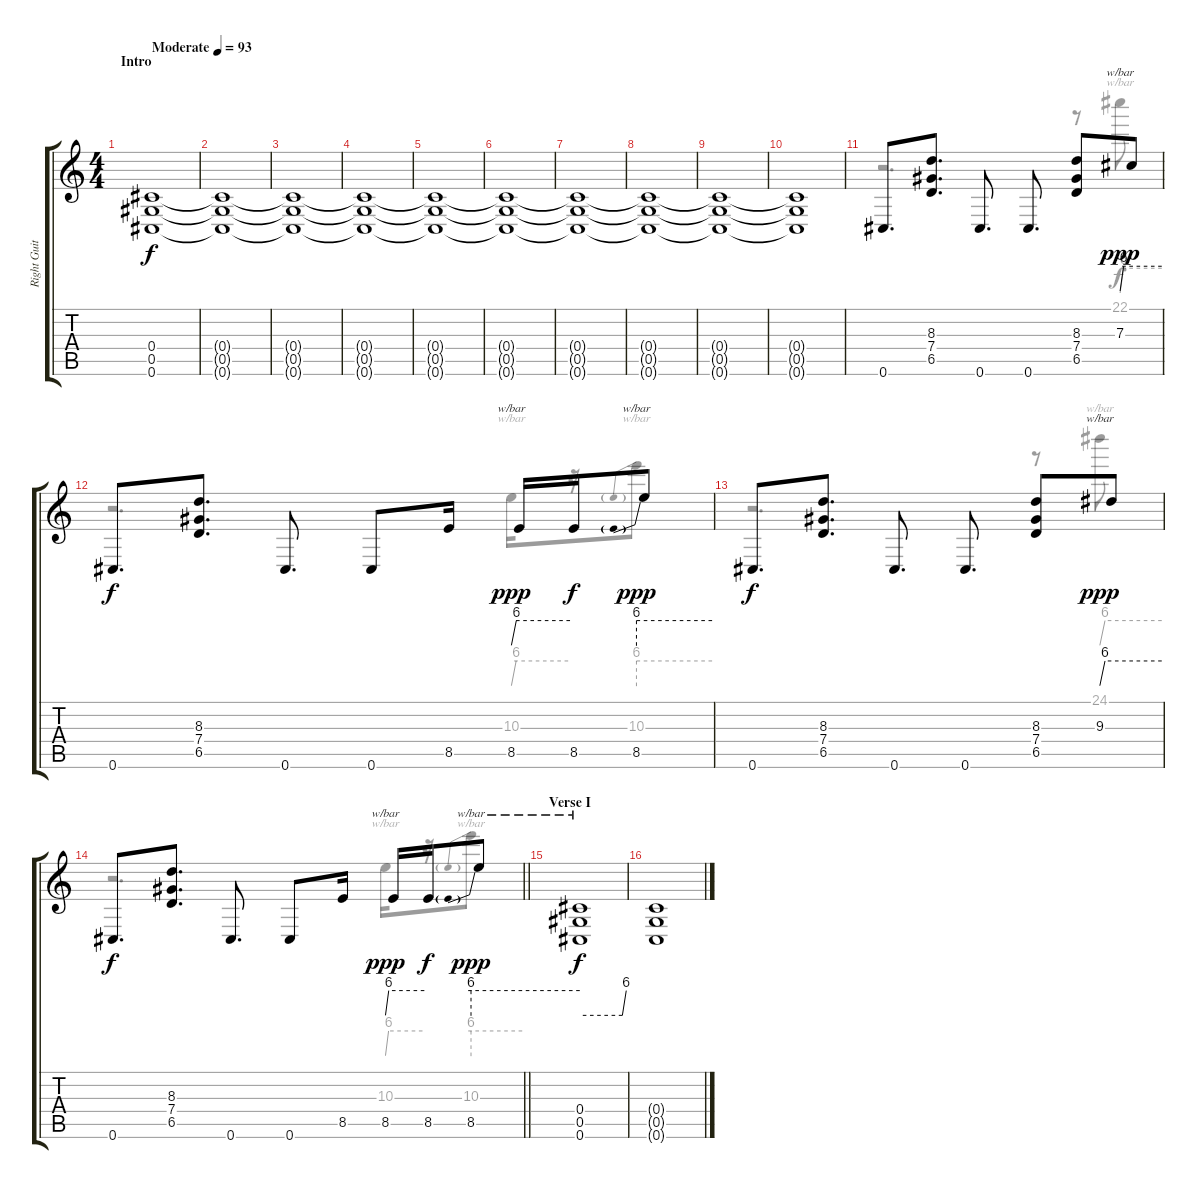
\track ("Right Guitar" "Right Guit") {instrument distortionguitar}
\staff {score tabs}
\tuning (Eb4 Bb3 Gb3 Db3 Ab2 Db2) {hide}
\voice
\ts (4 4)
\section ("" "Intro")
\tempo (93 "Moderate")
\clef g2
\ks c
(0.4 0.5 0.6).1{dy f instrument distortionguitar} |
(0.4{t} 0.5{t} 0.6{t}).1 |
(0.4{t} 0.5{t} 0.6{t}).1 |
(0.4{t} 0.5{t} 0.6{t}).1 |
(0.4{t} 0.5{t} 0.6{t}).1 |
(0.4{t} 0.5{t} 0.6{t}).1 |
(0.4{t} 0.5{t} 0.6{t}).1 |
(0.4{t} 0.5{t} 0.6{t}).1 |
(0.4{t} 0.5{t} 0.6{t}).1 |
(0.4{t} 0.5{t} 0.6{t}).1 |
0.6.8{d} (8.3 7.4 6.5).8{d} 0.6.8{d} 0.6.8{d} (8.3 7.4 6.5).8 7.3.8{tbe (custom default 0 0 5 24 60 24) dy ppp} |
0.6.8{d dy f} (8.3 7.4 6.5).8{d} 0.6.8{d} 0.6.8 8.5.16 8.5.16{tbe (custom default 0 0 5 24 60 24) dy ppp} 8.5.16{dy f} 8.5.8{tbe (predive default 0 24 60 24) dy ppp} |
0.6.8{d dy f} (8.3 7.4 6.5).8{d} 0.6.8{d} 0.6.8{d} (8.3 7.4 6.5).8 9.3.8{tbe (custom default 0 0 5 24 60 24) dy ppp} |
\barLineRight lightlight
0.6.8{d dy f} (8.3 7.4 6.5).8{d} 0.6.8{d} 0.6.8 8.5.16 8.5.16{tbe (custom default 0 0 5 24 60 24) dy ppp} 8.5.16{dy f} 8.5.8{tbe (predive default 0 24 60 24) dy ppp} |
\section ("" "Verse I")
(0.4 0.5 0.6).1{tbe (custom default 0 0 55 0 60 24) dy f} |
(0.4{t} 0.5{t} 0.6{t}).1
\voice
\clef g2
\ottava regular
\simile none
\ks c
|
|
|
|
|
|
|
|
|
|
r.2{d} r.8 22.1.8{tbe (custom default 0 0 5 24 60 24)} |
r.2{d} 10.3.16{tbe (custom default 0 0 5 24 60 24)} r.16 10.3.8{tbe (predive default 0 24 60 24)} |
r.2{d} r.8 24.1.8{tbe (custom default 0 0 5 24 60 24)} |
\barLineRight lightlight
r.2{d} 10.3.16{tbe (custom default 0 0 5 24 60 24)} r.16 10.3.8{tbe (predive default 0 24 60 24)} |
|
